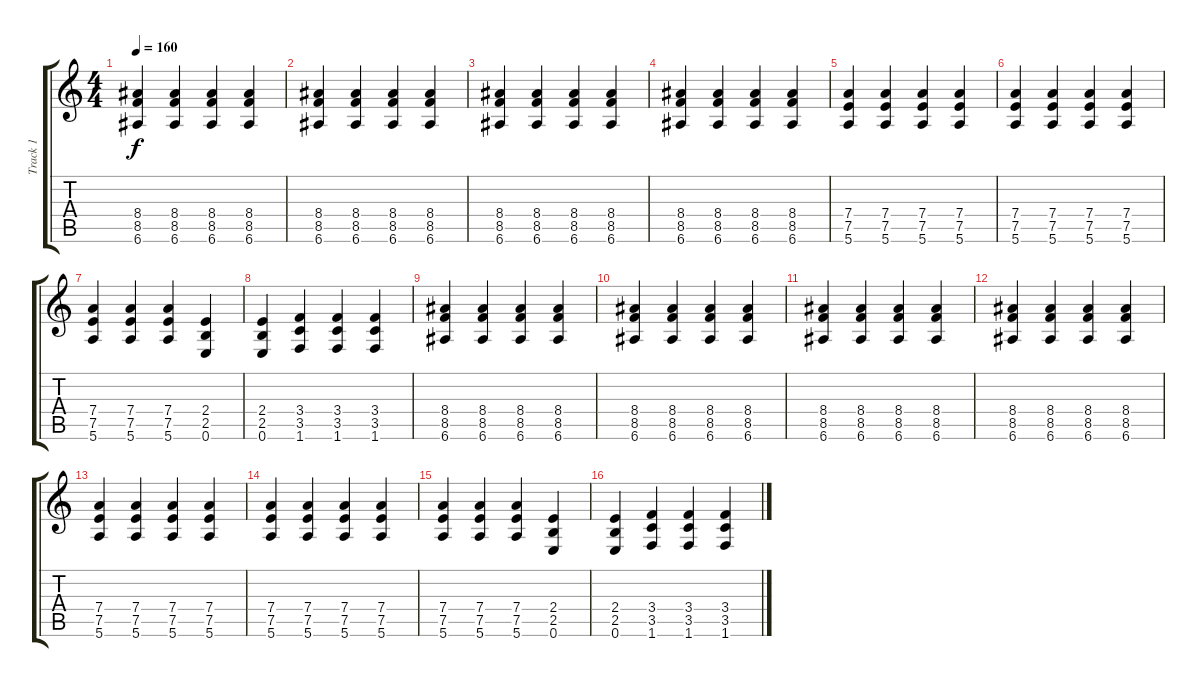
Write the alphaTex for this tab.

\track ("Track 1" "Track 1") {instrument distortionguitar}
\staff {score tabs}
\tuning (E4 B3 G3 D3 A2 E2) {hide}
\ts (4 4)
\tempo 160
\clef g2
\ks c
(8.4 8.5 6.6).4{dy f} (8.4 8.5 6.6).4 (8.4 8.5 6.6).4 (8.4 8.5 6.6).4 |
(8.4 8.5 6.6).4 (8.4 8.5 6.6).4 (8.4 8.5 6.6).4 (8.4 8.5 6.6).4 |
(8.4 8.5 6.6).4 (8.4 8.5 6.6).4 (8.4 8.5 6.6).4 (8.4 8.5 6.6).4 |
(8.4 8.5 6.6).4 (8.4 8.5 6.6).4 (8.4 8.5 6.6).4 (8.4 8.5 6.6).4 |
(7.4 7.5 5.6).4 (7.4 7.5 5.6).4 (7.4 7.5 5.6).4 (7.4 7.5 5.6).4 |
(7.4 7.5 5.6).4 (7.4 7.5 5.6).4 (7.4 7.5 5.6).4 (7.4 7.5 5.6).4 |
(7.4 7.5 5.6).4 (7.4 7.5 5.6).4 (7.4 7.5 5.6).4 (2.4 2.5 0.6).4 |
(2.4 2.5 0.6).4 (3.4 3.5 1.6).4 (3.4 3.5 1.6).4 (3.4 3.5 1.6).4 |
(8.4 8.5 6.6).4 (8.4 8.5 6.6).4 (8.4 8.5 6.6).4 (8.4 8.5 6.6).4 |
(8.4 8.5 6.6).4 (8.4 8.5 6.6).4 (8.4 8.5 6.6).4 (8.4 8.5 6.6).4 |
(8.4 8.5 6.6).4 (8.4 8.5 6.6).4 (8.4 8.5 6.6).4 (8.4 8.5 6.6).4 |
(8.4 8.5 6.6).4 (8.4 8.5 6.6).4 (8.4 8.5 6.6).4 (8.4 8.5 6.6).4 |
(7.4 7.5 5.6).4 (7.4 7.5 5.6).4 (7.4 7.5 5.6).4 (7.4 7.5 5.6).4 |
(7.4 7.5 5.6).4 (7.4 7.5 5.6).4 (7.4 7.5 5.6).4 (7.4 7.5 5.6).4 |
(7.4 7.5 5.6).4 (7.4 7.5 5.6).4 (7.4 7.5 5.6).4 (2.4 2.5 0.6).4 |
(2.4 2.5 0.6).4 (3.4 3.5 1.6).4 (3.4 3.5 1.6).4 (3.4 3.5 1.6).4
